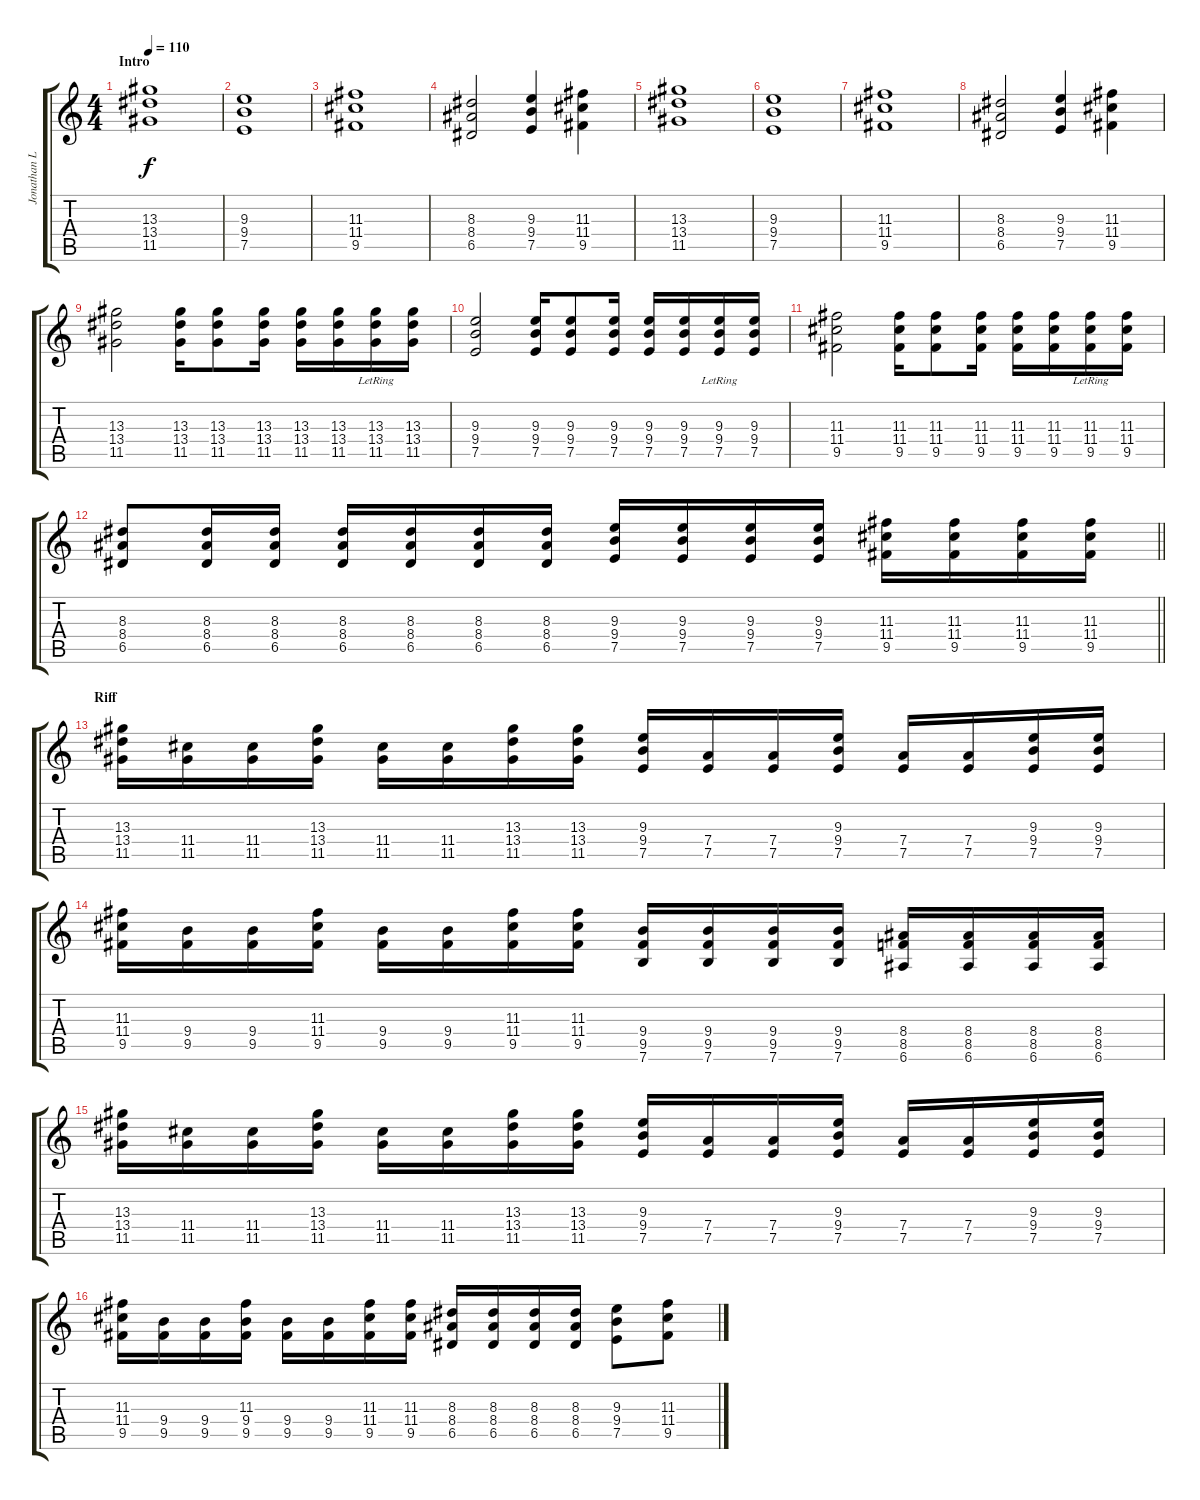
\track ("Jonathan Le Landais" "Jonathan L") {instrument distortionguitar}
\staff {score tabs}
\tuning (E4 B3 G3 D3 A2 E2) {hide}
\ts (4 4)
\section ("" "Intro")
\tempo 110
\clef g2
\ks c
(13.3 13.4 11.5).1{dy f instrument electricguitarclean} |
(9.3 9.4 7.5).1 |
(11.3 11.4 9.5).1 |
(8.3 8.4 6.5).2 (9.3 9.4 7.5).4 (11.3 11.4 9.5).4 |
(13.3 13.4 11.5).1 |
(9.3 9.4 7.5).1 |
(11.3 11.4 9.5).1 |
(8.3 8.4 6.5).2 (9.3 9.4 7.5).4 (11.3 11.4 9.5).4 |
(13.3 13.4 11.5).2{instrument distortionguitar} (13.3 13.4 11.5).16 (13.3 13.4 11.5).8 (13.3 13.4 11.5).16 (13.3 13.4 11.5).16 (13.3 13.4 11.5).16 (13.3{lr} 13.4{lr} 11.5{lr}).16 (13.3 13.4 11.5).16 |
(9.3 9.4 7.5).2 (9.3 9.4 7.5).16 (9.3 9.4 7.5).8 (9.3 9.4 7.5).16 (9.3 9.4 7.5).16 (9.3 9.4 7.5).16 (9.3{lr} 9.4{lr} 7.5{lr}).16 (9.3 9.4 7.5).16 |
(11.3 11.4 9.5).2 (11.3 11.4 9.5).16 (11.3 11.4 9.5).8 (11.3 11.4 9.5).16 (11.3 11.4 9.5).16 (11.3 11.4 9.5).16 (11.3{lr} 11.4{lr} 9.5{lr}).16 (11.3 11.4 9.5).16 |
\barLineRight lightlight
(8.3 8.4 6.5).8 (8.3 8.4 6.5).16 (8.3 8.4 6.5).16 (8.3 8.4 6.5).16 (8.3 8.4 6.5).16 (8.3 8.4 6.5).16 (8.3 8.4 6.5).16 (9.3 9.4 7.5).16 (9.3 9.4 7.5).16 (9.3 9.4 7.5).16 (9.3 9.4 7.5).16 (11.3 11.4 9.5).16 (11.3 11.4 9.5).16 (11.3 11.4 9.5).16 (11.3 11.4 9.5).16 |
\section ("" "Riff")
(13.3 13.4 11.5).16 (11.4 11.5).16 (11.4 11.5).16 (13.3 13.4 11.5).16 (11.4 11.5).16 (11.4 11.5).16 (13.3 13.4 11.5).16 (13.3 13.4 11.5).16 (9.3 9.4 7.5).16 (7.4 7.5).16 (7.4 7.5).16 (9.3 9.4 7.5).16 (7.4 7.5).16 (7.4 7.5).16 (9.3 9.4 7.5).16 (9.3 9.4 7.5).16 |
(11.3 11.4 9.5).16 (9.4 9.5).16 (9.4 9.5).16 (11.3 11.4 9.5).16 (9.4 9.5).16 (9.4 9.5).16 (11.3 11.4 9.5).16 (11.3 11.4 9.5).16 (9.4 9.5 7.6).16 (9.4 9.5 7.6).16 (9.4 9.5 7.6).16 (9.4 9.5 7.6).16 (8.4 8.5 6.6).16 (8.4 8.5 6.6).16 (8.4 8.5 6.6).16 (8.4 8.5 6.6).16 |
(13.3 13.4 11.5).16 (11.4 11.5).16 (11.4 11.5).16 (13.3 13.4 11.5).16 (11.4 11.5).16 (11.4 11.5).16 (13.3 13.4 11.5).16 (13.3 13.4 11.5).16 (9.3 9.4 7.5).16 (7.4 7.5).16 (7.4 7.5).16 (9.3 9.4 7.5).16 (7.4 7.5).16 (7.4 7.5).16 (9.3 9.4 7.5).16 (9.3 9.4 7.5).16 |
(11.3 11.4 9.5).16 (9.4 9.5).16 (9.4 9.5).16 (11.3 9.4 9.5).16 (9.4 9.5).16 (9.4 9.5).16 (11.3 11.4 9.5).16 (11.3 11.4 9.5).16 (8.3 8.4 6.5).16 (8.3 8.4 6.5).16 (8.3 8.4 6.5).16 (8.3 8.4 6.5).16 (9.3 9.4 7.5).8 (11.3 11.4 9.5).8
